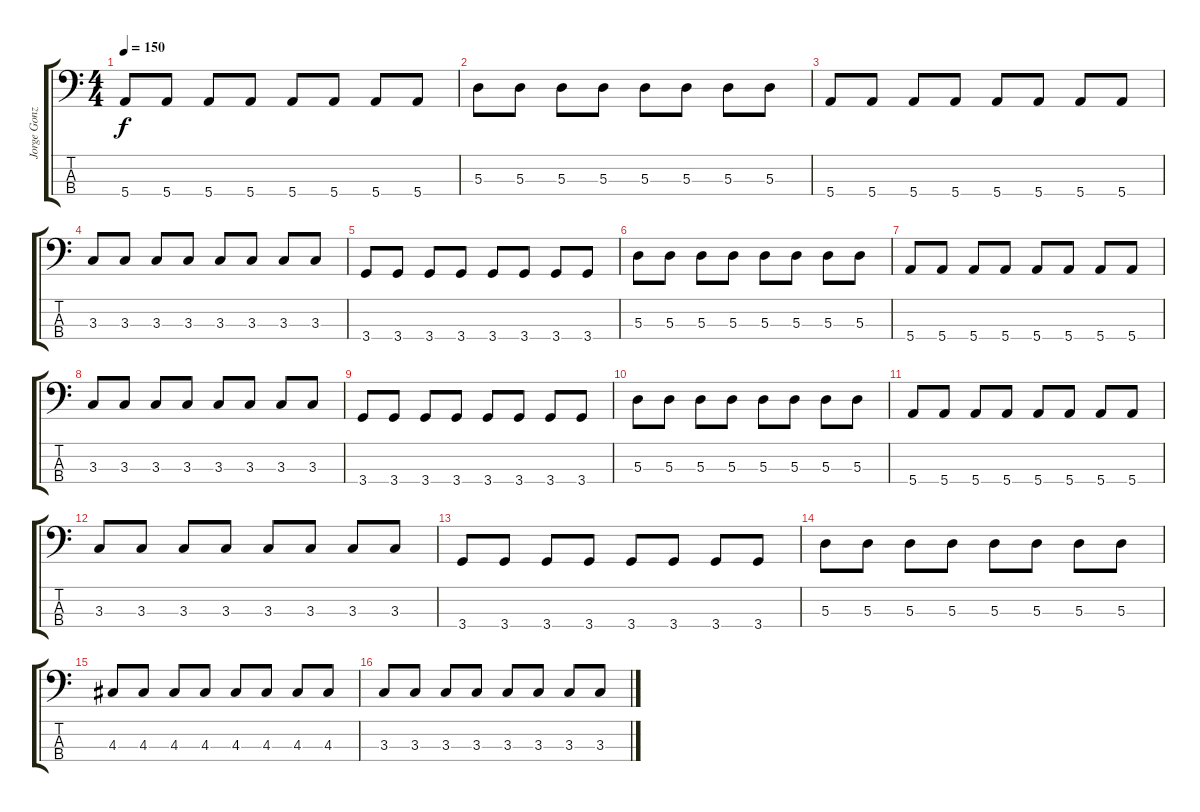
\track ("Jorge Gonzalez" "Jorge Gonz") {instrument electricbasspick}
\staff {score tabs}
\tuning (G2 D2 A1 E1) {hide}
\ts (4 4)
\tempo 150
\clef f4
\ks c
5.4.8{dy f} 5.4.8 5.4.8 5.4.8 5.4.8 5.4.8 5.4.8 5.4.8 |
5.3.8 5.3.8 5.3.8 5.3.8 5.3.8 5.3.8 5.3.8 5.3.8 |
5.4.8 5.4.8 5.4.8 5.4.8 5.4.8 5.4.8 5.4.8 5.4.8 |
3.3.8 3.3.8 3.3.8 3.3.8 3.3.8 3.3.8 3.3.8 3.3.8 |
3.4.8 3.4.8 3.4.8 3.4.8 3.4.8 3.4.8 3.4.8 3.4.8 |
5.3.8 5.3.8 5.3.8 5.3.8 5.3.8 5.3.8 5.3.8 5.3.8 |
5.4.8 5.4.8 5.4.8 5.4.8 5.4.8 5.4.8 5.4.8 5.4.8 |
3.3.8 3.3.8 3.3.8 3.3.8 3.3.8 3.3.8 3.3.8 3.3.8 |
3.4.8 3.4.8 3.4.8 3.4.8 3.4.8 3.4.8 3.4.8 3.4.8 |
5.3.8 5.3.8 5.3.8 5.3.8 5.3.8 5.3.8 5.3.8 5.3.8 |
5.4.8 5.4.8 5.4.8 5.4.8 5.4.8 5.4.8 5.4.8 5.4.8 |
3.3.8 3.3.8 3.3.8 3.3.8 3.3.8 3.3.8 3.3.8 3.3.8 |
3.4.8 3.4.8 3.4.8 3.4.8 3.4.8 3.4.8 3.4.8 3.4.8 |
5.3.8 5.3.8 5.3.8 5.3.8 5.3.8 5.3.8 5.3.8 5.3.8 |
4.3.8 4.3.8 4.3.8 4.3.8 4.3.8 4.3.8 4.3.8 4.3.8 |
3.3.8 3.3.8 3.3.8 3.3.8 3.3.8 3.3.8 3.3.8 3.3.8
